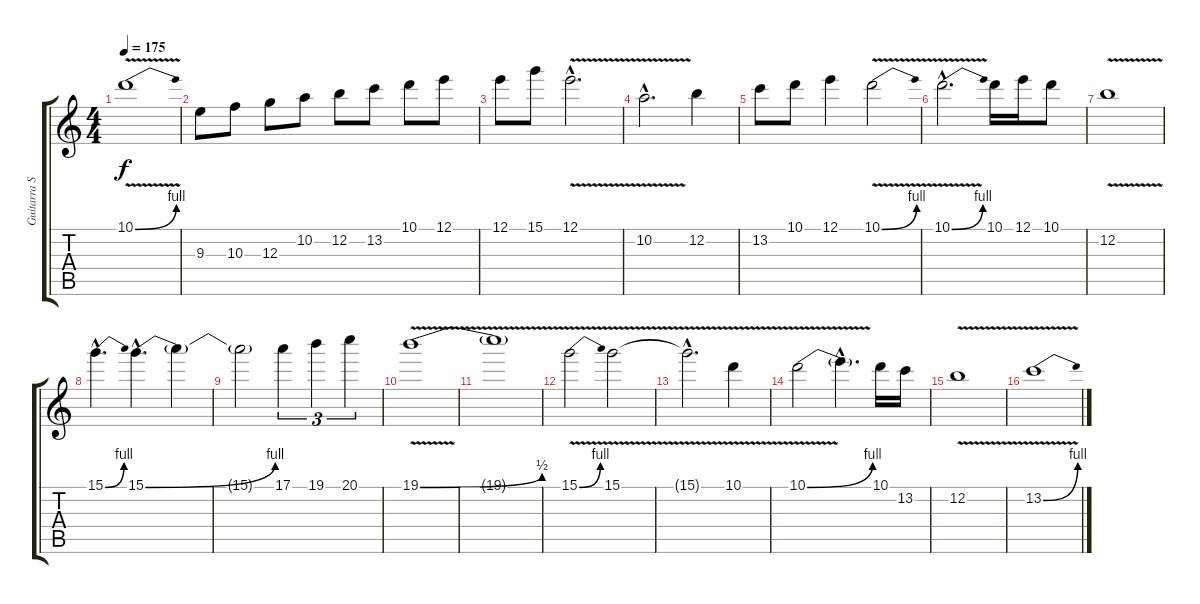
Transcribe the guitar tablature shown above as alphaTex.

\track ("Guitarra Solista" "Guitarra S") {instrument overdrivenguitar}
\staff {score tabs}
\tuning (E4 B3 G3 D3 A2 E2) {hide}
\ts (4 4)
\tempo 175
\clef g2
\ks c
10.1{be (bend 0 0 60 4) v}.1{dy f} |
9.3.8 10.3.8 12.3.8 10.2.8 12.2.8 13.2.8 10.1.8 12.1.8 |
12.1.8 15.1.8 12.1{v hac}.2{d} |
10.2{v hac}.2{d} 12.2.4 |
13.2.8 10.1.8 12.1.4 10.1{be (bend 0 0 60 4) v}.2 |
10.1{be (bend 0 0 60 4) v hac}.2{d} 10.1.16 12.1.16 10.1.8 |
12.2{v}.1 |
15.1{be (bend 0 0 60 4) hac}.4{d} 15.1{be (bend 0 0 60 4) hac}.4{d} 15.1{t}.4 |
15.1{t}.2 17.1.4{tu (3 2)} 19.1.4{tu (3 2)} 20.1.4{tu (3 2)} |
19.1{be (bend 0 0 60 2) v}.1 |
19.1{t}.1 |
15.1{be (bend 0 0 60 4) v}.2 15.1{v}.2 |
15.1{hac t}.2{d} 10.1{v}.4 |
10.1{be (bend 0 0 60 4) v}.2 10.1{hac t}.4{d} 10.1.16 13.2.16 |
12.2{v}.1 |
13.2{be (bend 0 0 60 4) v}.1
